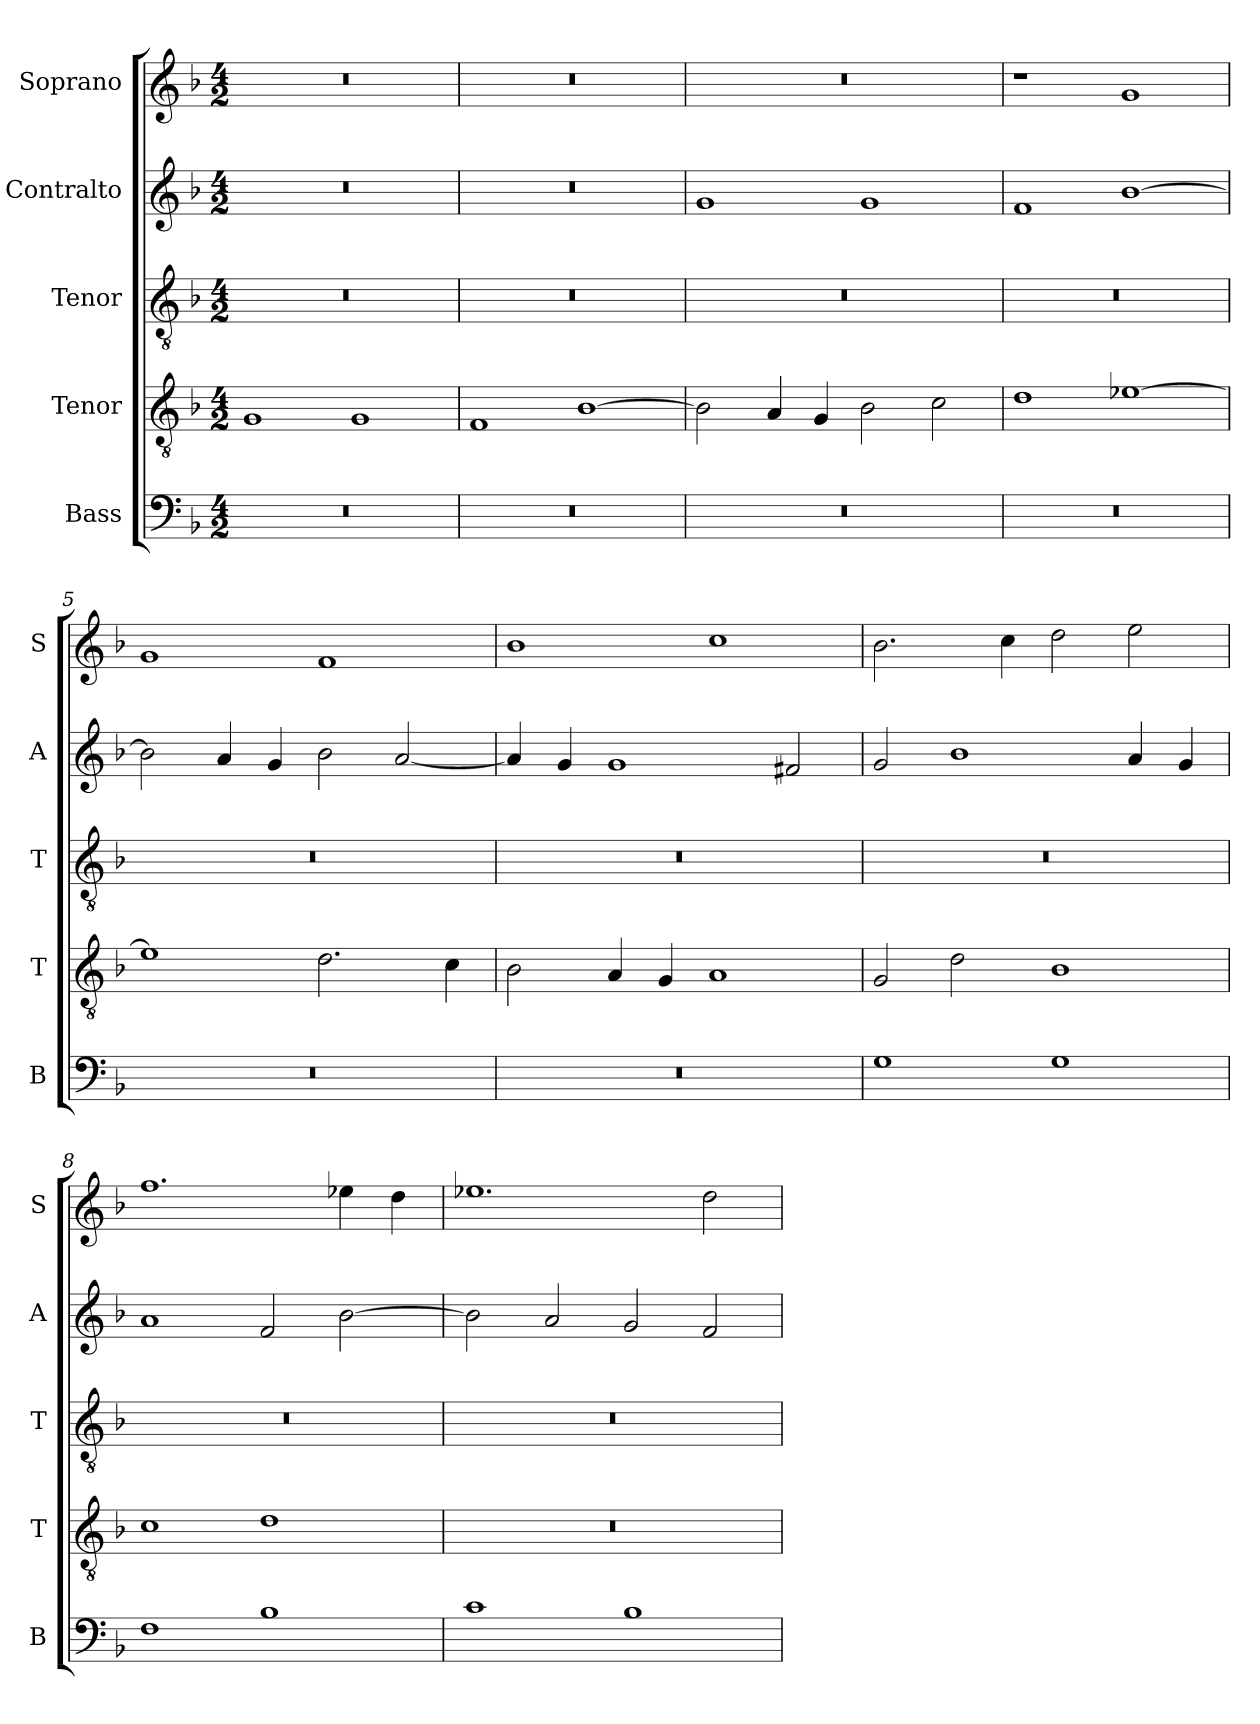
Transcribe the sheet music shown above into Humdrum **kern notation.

**kern	**kern	**kern	**kern	**kern
*part5	*part4	*part3	*part2	*part1
*staff5	*staff4	*staff3	*staff2	*staff1
*I"Bass	*I"Tenor	*I"Tenor	*I"Contralto	*I"Soprano
*I'B	*I'T	*I'T	*I'A	*I'S
*clefF4	*clefGv2	*clefGv2	*clefG2	*clefG2
*k[b-]	*k[b-]	*k[b-]	*k[b-]	*k[b-]
*G:dor	*G:dor	*G:dor	*G:dor	*G:dor
*M4/2	*M4/2	*M4/2	*M4/2	*M4/2
=1	=1	=1	=1	=1
0r	1G	0r	0r	0r
.	1G	.	.	.
=2	=2	=2	=2	=2
0r	1F	0r	0r	0r
.	[1B-	.	.	.
=3	=3	=3	=3	=3
0r	2B-]	0r	1g	0r
.	4A	.	.	.
.	4G	.	.	.
.	2B-	.	1g	.
.	2c	.	.	.
=4	=4	=4	=4	=4
0r	1d	0r	1f	1r
.	[1e-X	.	[1b-	1g
=5	=5	=5	=5	=5
0r	1e-]	0r	2b-]	1g
.	.	.	4a	.
.	.	.	4g	.
.	2.d	.	2b-	1f
.	.	.	[2a	.
.	4c	.	.	.
=6	=6	=6	=6	=6
0r	2B-	0r	4a]	1b-
.	.	.	4g	.
.	4A	.	1g	.
.	4G	.	.	.
.	1A	.	.	1cc
.	.	.	2f#X	.
=7	=7	=7	=7	=7
1G	2G	0r	2g	2.b-
.	2d	.	1b-	.
.	.	.	.	4cc
1G	1B-	.	.	2dd
.	.	.	4a	2ee
.	.	.	4g	.
=8	=8	=8	=8	=8
1F	1c	0r	1a	1.ff
1B-	1d	.	2f	.
.	.	.	[2b-	4ee-X
.	.	.	.	4dd
=9	=9	=9	=9	=9
1c	0r	0r	2b-]	1.ee-X
.	.	.	2a	.
1B-	.	.	2g	.
.	.	.	2f	2dd
=	=	=	=	=
*-	*-	*-	*-	*-
